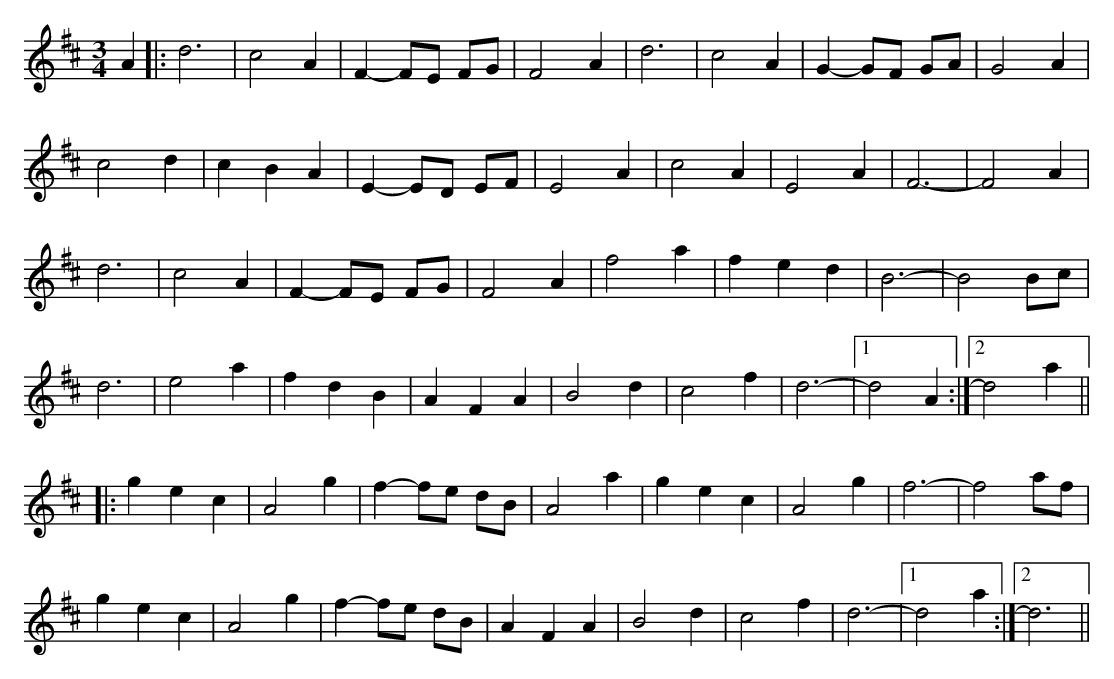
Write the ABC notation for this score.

X:1
M:3/4
K:D
A2|:d6|c4 A2|F2- FE FG|F4 A2|d6|c4 A2|G2- GF GA|G4 A2|
c4 d2|c2 B2 A2|E2- ED EF|E4 A2|c4 A2|E4A2|F6-|F4 A2|
d6|c4 A2|F2- FE FG|F4 A2|f4 a2|f2 e2 d2|B6-|B4 Bc|
d6|e4 a2|f2 d2 B2|A2 F2 A2|B4 d2|c4 f2|d6-|1 d4 A2:|2 d4 a2||
|:g2 e2 c2|A4 g2|f2- fe dB|A4 a2|g2 e2 c2|A4 g2|f6-|f4 af|
g2 e2 c2|A4 g2|f2- fe dB|A2 F2 A2|B4 d2|c4 f2|d6-|1 d4 a2:|2 d6||
